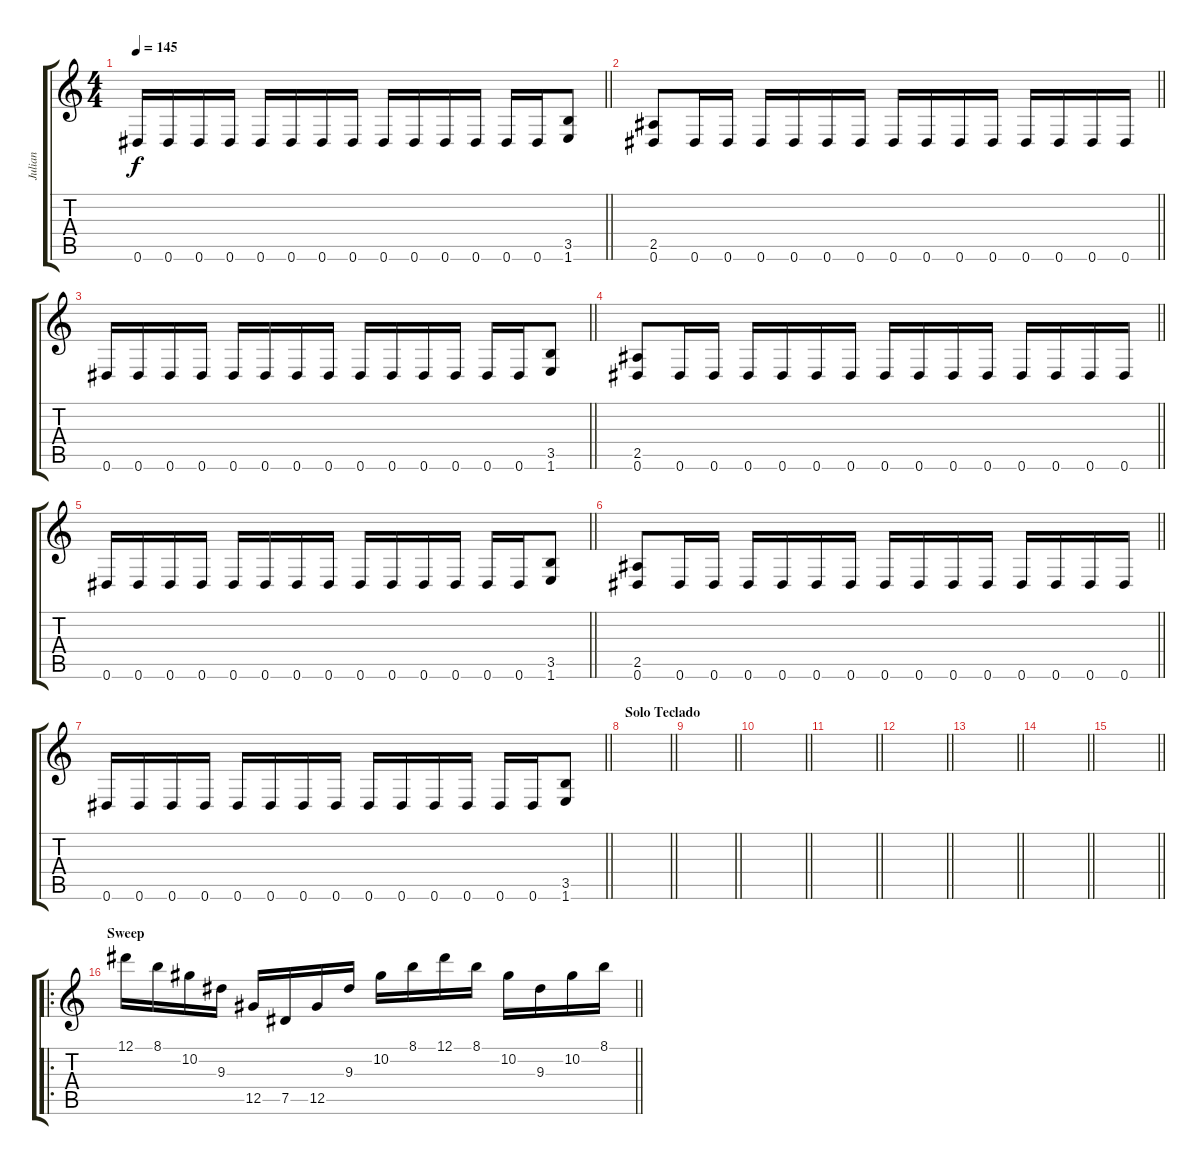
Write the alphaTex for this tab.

\track ("Julian" "Julian") {instrument distortionguitar}
\staff {score tabs}
\tuning (Eb4 Bb3 Gb3 Db3 Ab2 Eb2) {hide}
\ts (4 4)
\tempo 145
\clef g2
\barLineRight lightlight
\ks c
0.6.16{dy f} 0.6.16 0.6.16 0.6.16 0.6.16 0.6.16 0.6.16 0.6.16 0.6.16 0.6.16 0.6.16 0.6.16 0.6.16 0.6.16 (3.5 1.6).8 |
\barLineRight lightlight
(2.5 0.6).8 0.6.16 0.6.16 0.6.16 0.6.16 0.6.16 0.6.16 0.6.16 0.6.16 0.6.16 0.6.16 0.6.16 0.6.16 0.6.16 0.6.16 |
\barLineRight lightlight
0.6.16 0.6.16 0.6.16 0.6.16 0.6.16 0.6.16 0.6.16 0.6.16 0.6.16 0.6.16 0.6.16 0.6.16 0.6.16 0.6.16 (3.5 1.6).8 |
\barLineRight lightlight
(2.5 0.6).8 0.6.16 0.6.16 0.6.16 0.6.16 0.6.16 0.6.16 0.6.16 0.6.16 0.6.16 0.6.16 0.6.16 0.6.16 0.6.16 0.6.16 |
\barLineRight lightlight
0.6.16 0.6.16 0.6.16 0.6.16 0.6.16 0.6.16 0.6.16 0.6.16 0.6.16 0.6.16 0.6.16 0.6.16 0.6.16 0.6.16 (3.5 1.6).8 |
\barLineRight lightlight
(2.5 0.6).8 0.6.16 0.6.16 0.6.16 0.6.16 0.6.16 0.6.16 0.6.16 0.6.16 0.6.16 0.6.16 0.6.16 0.6.16 0.6.16 0.6.16 |
\barLineRight lightlight
0.6.16 0.6.16 0.6.16 0.6.16 0.6.16 0.6.16 0.6.16 0.6.16 0.6.16 0.6.16 0.6.16 0.6.16 0.6.16 0.6.16 (3.5 1.6).8 |
\section ("" "Solo Teclado")
\barLineRight lightlight
|
\barLineRight lightlight
|
\barLineRight lightlight
|
\barLineRight lightlight
|
\barLineRight lightlight
|
\barLineRight lightlight
|
\barLineRight lightlight
|
\barLineRight lightlight
|
\ro
\section ("" "Sweep")
\barLineRight lightlight
12.1.16 8.1.16 10.2.16 9.3.16 12.5.16 7.5.16 12.5.16 9.3.16 10.2.16 8.1.16 12.1.16 8.1.16 10.2.16 9.3.16 10.2.16 8.1.16
